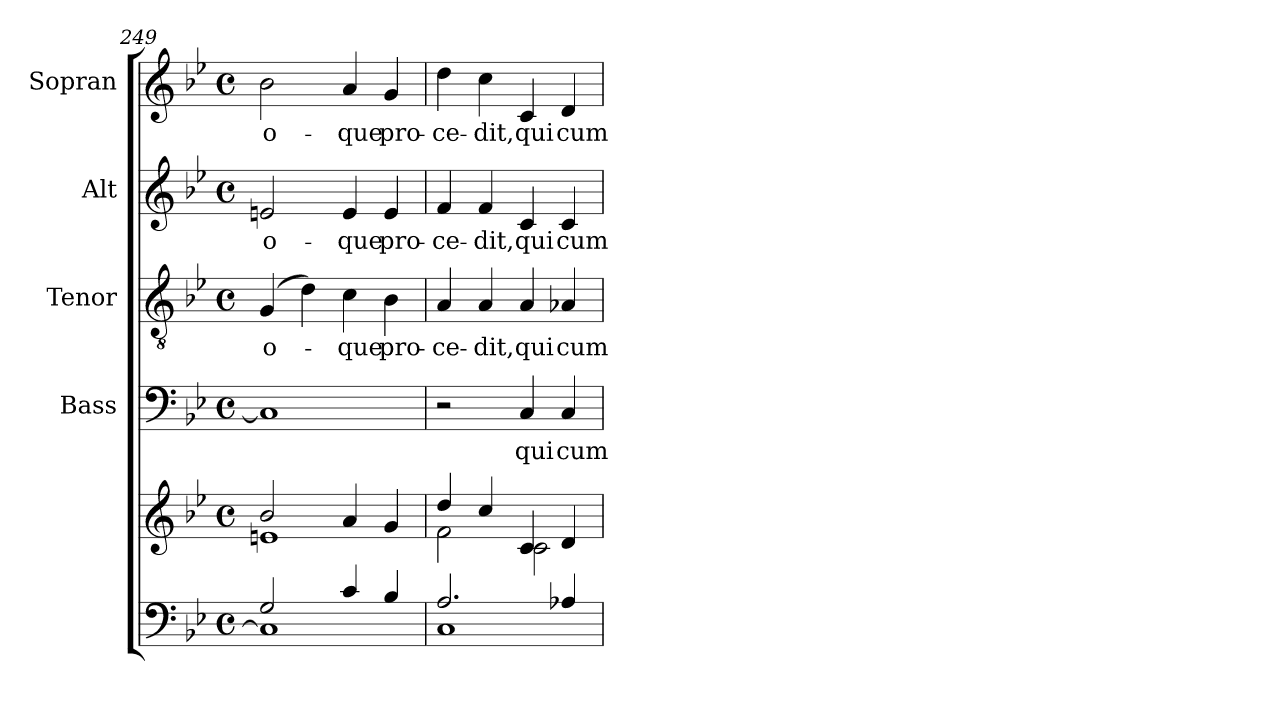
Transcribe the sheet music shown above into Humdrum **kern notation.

**kern	**kern	**kern	**text	**kern	**text	**kern	**text	**kern	**text
*part5	*part5	*part4	*part4	*part3	*part3	*part2	*part2	*part1	*part1
*staff6	*staff5	*staff4	*staff4	*staff3	*staff3	*staff2	*staff2	*staff1	*staff1
*	*	*I"Bass	*	*I"Tenor	*	*I"Alt	*	*I"Sopran	*
*	*	*I'B.	*	*I'T.	*	*I'A.	*	*I'S.	*
!!LO:PB:g=z
*clefF4	*clefG2	*clefF4	*	*clefGv2	*	*clefG2	*	*clefG2	*
*k[b-e-]	*k[b-e-]	*k[b-e-]	*	*k[b-e-]	*	*k[b-e-]	*	*k[b-e-]	*
*B-:	*B-:	*B-:	*	*B-:	*	*B-:	*	*B-:	*
*M4/4	*M4/4	*M4/4	*	*M4/4	*	*M4/4	*	*M4/4	*
*met(c)	*met(c)	*met(c)	*	*met(c)	*	*met(c)	*	*met(c)	*
=249	=249	=249	=249	=249	=249	=249	=249	=249	=249
*^	*^	*	*	*	*	*	*	*	*
!	!	!	!	!	!	!	!LO:LY:b	!	!LO:LY:b	!	!LO:LY:b
2G/	1C]	2b-/	1en	1C]	.	(4G/	-o-	2en/	-o-	2b-\	-o-
.	.	.	.	.	.	4d\)	.	.	.	.	.
!	!	!	!	!	!	!	!LO:LY:b	!	!LO:LY:b	!	!LO:LY:b
4c/	.	4a/	.	.	.	4c\	-que	4e/	-que	4a/	-que
!	!	!	!	!	!	!	!LO:LY:b	!	!LO:LY:b	!	!LO:LY:b
4B-/	.	4g/	.	.	.	4B-\	pro-	4e/	pro-	4g/	pro-
=250	=250	=250	=250	=250	=250	=250	=250	=250	=250	=250	=250
!	!	!	!	!	!	!	!LO:LY:b	!	!LO:LY:b	!	!LO:LY:b
2.A/	1C	4dd/	2f\	2r	.	4A/	-ce-	4f/	-ce-	4dd\	-ce-
!	!	!	!	!	!	!	!LO:LY:b	!	!LO:LY:b	!	!LO:LY:b
.	.	4cc/	.	.	.	4A/	-dit,	4f/	-dit,	4cc\	-dit,
!	!	!	!	!	!LO:LY:b	!	!LO:LY:b	!	!LO:LY:b	!	!LO:LY:b
.	.	4c/	2c\	4C/	qui	4A/	qui	4c/	qui	4c/	qui
!	!	!	!	!	!LO:LY:b	!	!LO:LY:b	!	!LO:LY:b	!	!LO:LY:b
4A-X/	.	4d/	.	4C/	cum	4A-X/	cum	4c/	cum	4d/	cum
*v	*v	*	*	*	*	*	*	*	*	*	*
*	*v	*v	*	*	*	*	*	*	*	*
=	=	=	=	=	=	=	=	=	=
*-	*-	*-	*-	*-	*-	*-	*-	*-	*-
